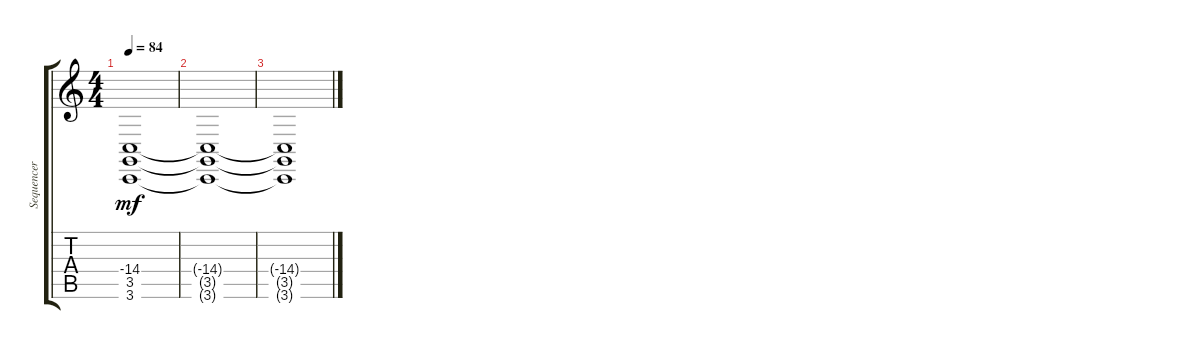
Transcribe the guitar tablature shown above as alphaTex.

\track ("Sequencer Synthesizer" "Sequencer ") {instrument fx1rain}
\staff {score tabs}
\tuning (E4 B3 G3 D3 A2 E2) {hide}
\ts (4 4)
\tempo 84
\clef g2
\ks c
(-14.4{t} 3.5{t} 3.6{t}).1{dy mf} |
(-14.4{t} 3.5{t} 3.6{t}).1 |
(-14.4{t} 3.5{t} 3.6{t}).1
